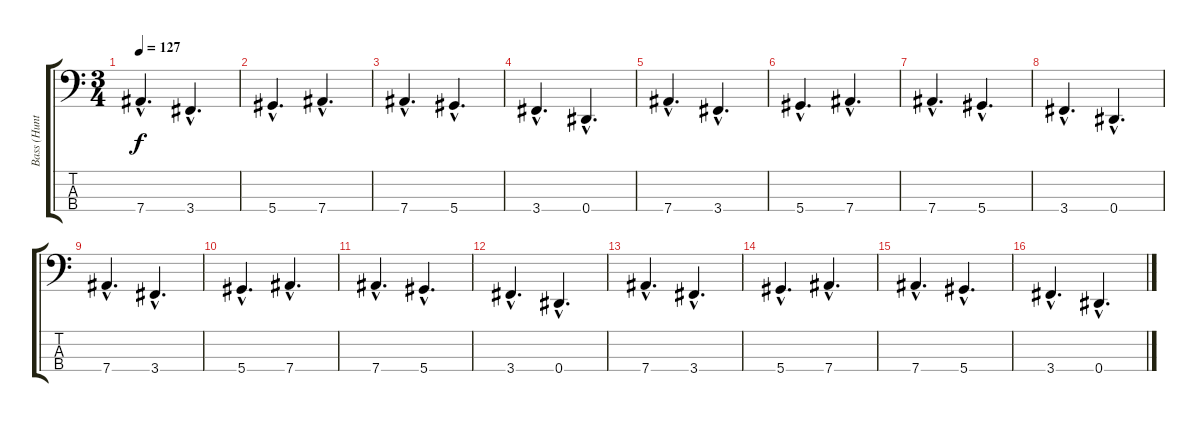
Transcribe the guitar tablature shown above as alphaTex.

\track ("Bass (Hunter)" "Bass (Hunt") {instrument electricbasspick}
\staff {score tabs}
\tuning (Gb2 Db2 Ab1 Eb1) {hide}
\ts (3 4)
\tempo 127
\clef f4
\ks c
7.4{hac}.4{d dy f} 3.4{hac}.4{d} |
5.4{hac}.4{d} 7.4{hac}.4{d} |
7.4{hac}.4{d} 5.4{hac}.4{d} |
3.4{hac}.4{d} 0.4{hac}.4{d} |
7.4{hac}.4{d} 3.4{hac}.4{d} |
5.4{hac}.4{d} 7.4{hac}.4{d} |
7.4{hac}.4{d} 5.4{hac}.4{d} |
3.4{hac}.4{d} 0.4{hac}.4{d} |
7.4{hac}.4{d} 3.4{hac}.4{d} |
5.4{hac}.4{d} 7.4{hac}.4{d} |
7.4{hac}.4{d} 5.4{hac}.4{d} |
3.4{hac}.4{d} 0.4{hac}.4{d} |
7.4{hac}.4{d} 3.4{hac}.4{d} |
5.4{hac}.4{d} 7.4{hac}.4{d} |
7.4{hac}.4{d} 5.4{hac}.4{d} |
3.4{hac}.4{d} 0.4{hac}.4{d}
